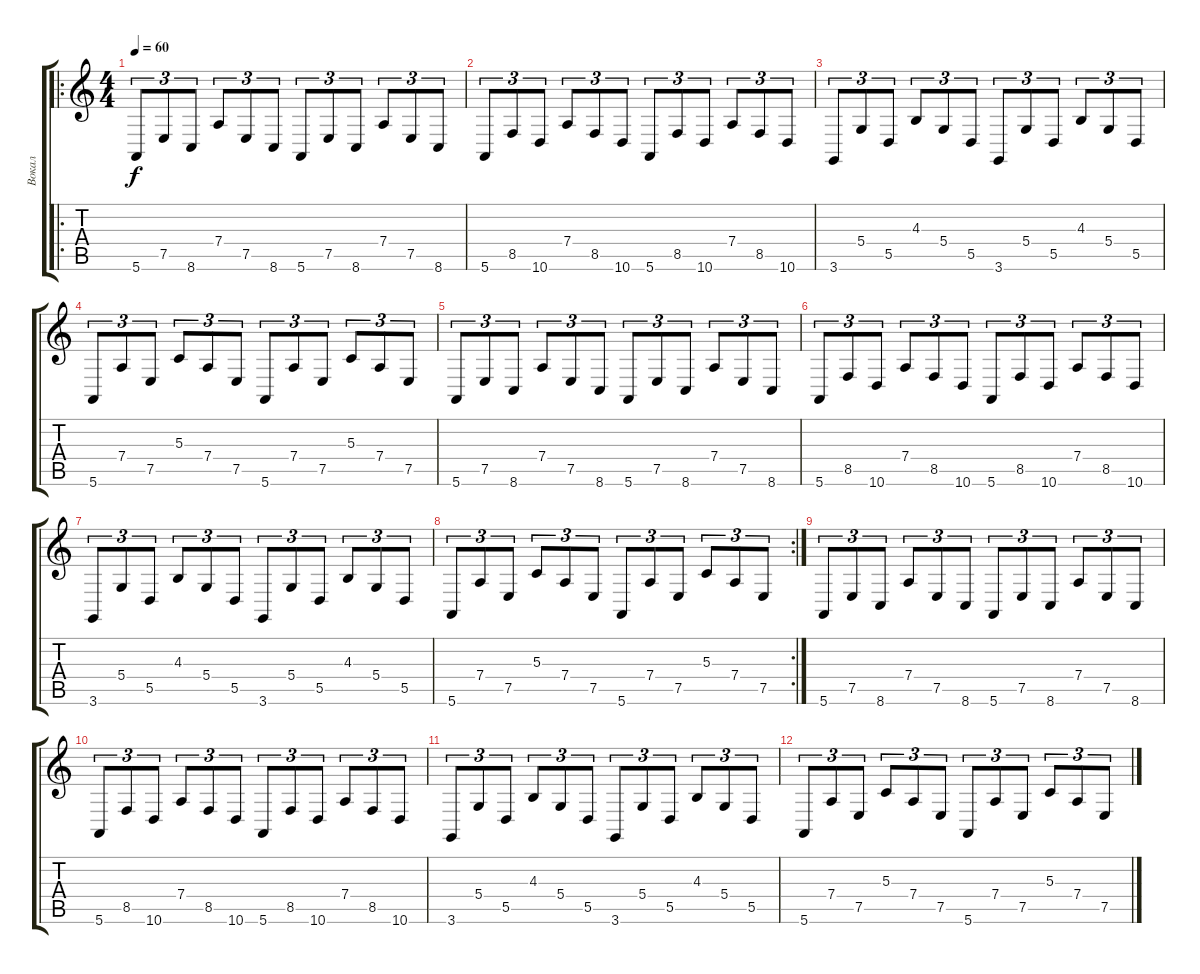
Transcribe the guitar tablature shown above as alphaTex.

\track ("Вокал" "Вокал") {instrument oboe}
\staff {score tabs}
\tuning (E4 B3 G3 D3 A2 E2) {hide}
\ro
\ts (4 4)
\tempo 60
\clef g2
\ks c
5.6.8{tu (3 2) dy f volume 14 instrument harpsichord} 7.5.8{tu (3 2)} 8.6.8{tu (3 2)} 7.4.8{tu (3 2)} 7.5.8{tu (3 2)} 8.6.8{tu (3 2)} 5.6.8{tu (3 2)} 7.5.8{tu (3 2)} 8.6.8{tu (3 2)} 7.4.8{tu (3 2)} 7.5.8{tu (3 2)} 8.6.8{tu (3 2)} |
5.6.8{tu (3 2)} 8.5.8{tu (3 2)} 10.6.8{tu (3 2)} 7.4.8{tu (3 2)} 8.5.8{tu (3 2)} 10.6.8{tu (3 2)} 5.6.8{tu (3 2)} 8.5.8{tu (3 2)} 10.6.8{tu (3 2)} 7.4.8{tu (3 2)} 8.5.8{tu (3 2)} 10.6.8{tu (3 2)} |
3.6.8{tu (3 2)} 5.4.8{tu (3 2)} 5.5.8{tu (3 2)} 4.3.8{tu (3 2)} 5.4.8{tu (3 2)} 5.5.8{tu (3 2)} 3.6.8{tu (3 2)} 5.4.8{tu (3 2)} 5.5.8{tu (3 2)} 4.3.8{tu (3 2)} 5.4.8{tu (3 2)} 5.5.8{tu (3 2)} |
5.6.8{tu (3 2)} 7.4.8{tu (3 2)} 7.5.8{tu (3 2)} 5.3.8{tu (3 2)} 7.4.8{tu (3 2)} 7.5.8{tu (3 2)} 5.6.8{tu (3 2)} 7.4.8{tu (3 2)} 7.5.8{tu (3 2)} 5.3.8{tu (3 2)} 7.4.8{tu (3 2)} 7.5.8{tu (3 2)} |
5.6.8{tu (3 2)} 7.5.8{tu (3 2)} 8.6.8{tu (3 2)} 7.4.8{tu (3 2)} 7.5.8{tu (3 2)} 8.6.8{tu (3 2)} 5.6.8{tu (3 2)} 7.5.8{tu (3 2)} 8.6.8{tu (3 2)} 7.4.8{tu (3 2)} 7.5.8{tu (3 2)} 8.6.8{tu (3 2)} |
5.6.8{tu (3 2)} 8.5.8{tu (3 2)} 10.6.8{tu (3 2)} 7.4.8{tu (3 2)} 8.5.8{tu (3 2)} 10.6.8{tu (3 2)} 5.6.8{tu (3 2)} 8.5.8{tu (3 2)} 10.6.8{tu (3 2)} 7.4.8{tu (3 2)} 8.5.8{tu (3 2)} 10.6.8{tu (3 2)} |
3.6.8{tu (3 2)} 5.4.8{tu (3 2)} 5.5.8{tu (3 2)} 4.3.8{tu (3 2)} 5.4.8{tu (3 2)} 5.5.8{tu (3 2)} 3.6.8{tu (3 2)} 5.4.8{tu (3 2)} 5.5.8{tu (3 2)} 4.3.8{tu (3 2)} 5.4.8{tu (3 2)} 5.5.8{tu (3 2)} |
\rc 2
5.6.8{tu (3 2)} 7.4.8{tu (3 2)} 7.5.8{tu (3 2)} 5.3.8{tu (3 2)} 7.4.8{tu (3 2)} 7.5.8{tu (3 2)} 5.6.8{tu (3 2)} 7.4.8{tu (3 2)} 7.5.8{tu (3 2)} 5.3.8{tu (3 2)} 7.4.8{tu (3 2)} 7.5.8{tu (3 2)} |
5.6.8{tu (3 2)} 7.5.8{tu (3 2)} 8.6.8{tu (3 2)} 7.4.8{tu (3 2)} 7.5.8{tu (3 2)} 8.6.8{tu (3 2)} 5.6.8{tu (3 2)} 7.5.8{tu (3 2)} 8.6.8{tu (3 2)} 7.4.8{tu (3 2)} 7.5.8{tu (3 2)} 8.6.8{tu (3 2)} |
5.6.8{tu (3 2)} 8.5.8{tu (3 2)} 10.6.8{tu (3 2)} 7.4.8{tu (3 2)} 8.5.8{tu (3 2)} 10.6.8{tu (3 2)} 5.6.8{tu (3 2)} 8.5.8{tu (3 2)} 10.6.8{tu (3 2)} 7.4.8{tu (3 2)} 8.5.8{tu (3 2)} 10.6.8{tu (3 2)} |
3.6.8{tu (3 2)} 5.4.8{tu (3 2)} 5.5.8{tu (3 2)} 4.3.8{tu (3 2)} 5.4.8{tu (3 2)} 5.5.8{tu (3 2)} 3.6.8{tu (3 2)} 5.4.8{tu (3 2)} 5.5.8{tu (3 2)} 4.3.8{tu (3 2)} 5.4.8{tu (3 2)} 5.5.8{tu (3 2)} |
5.6.8{tu (3 2)} 7.4.8{tu (3 2)} 7.5.8{tu (3 2)} 5.3.8{tu (3 2)} 7.4.8{tu (3 2)} 7.5.8{tu (3 2)} 5.6.8{tu (3 2)} 7.4.8{tu (3 2)} 7.5.8{tu (3 2)} 5.3.8{tu (3 2)} 7.4.8{tu (3 2)} 7.5.8{tu (3 2)}
